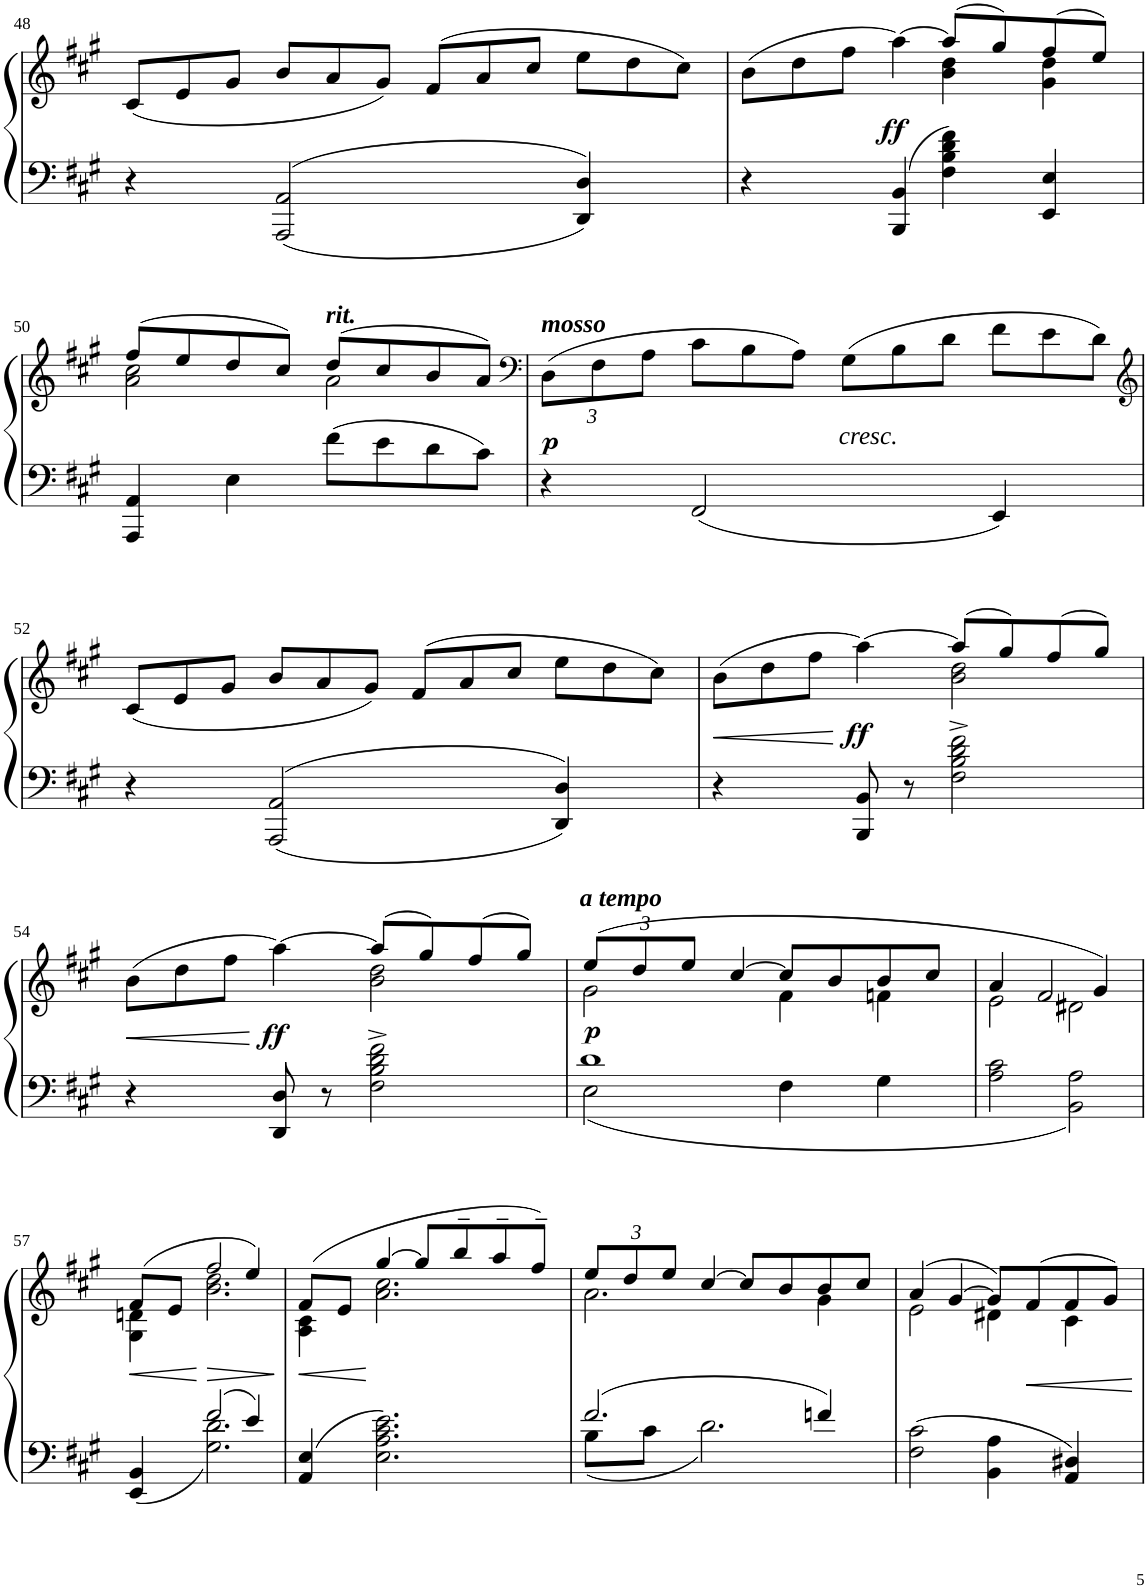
**kern	**kern	**dynam
*part1	*part1	*part1
*staff2	*staff1	*staff1/2
*I"Piano	*	*
*I'Pno	*	*
!!LO:PB:g=z
*clefF4	*clefG2	*
*k[f#c#g#]	*k[f#c#g#]	*
*M4/4	*M4/4	*
*	*Xtuplet	*
=48	=48	=48
4r	(12c#/L	.
.	12e/	.
.	12g#/J	.
2AAA/ 2AA/	12b/L	.
.	12a/	.
.	12g#/J)	.
.	(12f#/L	.
.	12a/	.
.	12cc#/J	.
4DD/ 4D/	12ee\L	.
.	12dd\	.
.	12cc#\J)	.
=49	=49	=49
*	*^	*
4r	(12b\L	2ryy	.
.	12dd\	.	.
.	12ff#\J	.	.
!	!	!	!LO:DY:b
4BBB/ 4BB/	[4aa\)	.	ff
4F#\ 4B\ 4d\ 4f#\	(8aa/L]	4b\ 4dd\	.
.	8gg#/)	.	.
4EE/ 4E/	(8ff#/	4g#\ 4dd\	.
.	8ee/J)	.	.
!!LO:LB:g=z	!!
=50	=50	=50	=50
4AAA/ 4AA/	(8ff#/L	2a\ 2cc#\	.
.	8ee/	.	.
4E\	8dd/	.	.
.	8cc#/J)	.	.
!	!LO:TX:a:Bi:t=rit.	!	!
8f#\L	(8dd/L	2a\	.
8e\	8cc#/	.	.
8d\	8b/	.	.
8c#\J	8a/J)	.	.
*	*v	*v	*
=51	=51	=51
*	*clefF4	*
*	*tuplet	*
*	*Xbrackettup	*
!	!LO:TX:a:Bi:t=mosso	!
!	!	!LO:DY:b
4r	(12D\L	p
.	12F#\	.
.	12A\J	.
*	*Xtuplet	*
2FF#/	12c#\L	.
.	12B\	.
.	12A\J)	.
!	!LO:TX:a:i:t=cresc.	!
.	(12G#\L	.
.	12B\	.
.	12d\J	.
4EE/	12f#\L	.
.	12e\	.
.	12d\J)	.
!!LO:LB:g=z
=52	=52	=52
*	*clefG2	*
4r	(12c#/L	.
.	12e/	.
.	12g#/J	.
2AAA/ 2AA/	12b/L	.
.	12a/	.
.	12g#/J)	.
.	(12f#/L	.
.	12a/	.
.	12cc#/J	.
4DD/ 4D/	12ee\L	.
.	12dd\	.
.	12cc#\J)	.
=53	=53	=53
!	!	!LO:HP:b
*	*^	*
4r	(12b\L	2ryy	<
.	12dd\	.	.
.	12ff#\J	.	.
!	!	!	!LO:DY:n=1:b
8BBB/ 8BB/	[4aa\)	.	[ ff
8r	.	.	.
2F#\^ 2B\^ 2d\^ 2f#\^	(8aa/L]	2b\ 2dd\	.
.	8gg#/)	.	.
.	(8ff#/	.	.
.	8gg#/J)	.	.
!!LO:LB:g=z	!!
=54	=54	=54	=54
!	!	!	!LO:HP:b
4r	(12b\L	2ryy	<
.	12dd\	.	.
.	12ff#\J	.	.
!	!	!	!LO:DY:n=1:b
8DD/ 8D/	[4aa\)	.	[ ff
8r	.	.	.
2F#\^ 2B\^ 2d\^ 2f#\^	(8aa/L]	2b\ 2dd\	.
.	8gg#/)	.	.
.	(8ff#/	.	.
.	8gg#/J)	.	.
=55	=55	=55	=55
*^	*	*	*
*	*	*tuplet	*	*
!	!	!LO:TX:a:Bi:t=a tempo	!	!
!	!	!	!	!LO:DY:b
1d	2E\	(12ee/L	2g#\	p
.	.	12dd/	.	.
.	.	12ee/J	.	.
.	.	[4cc#/	.	.
.	4F#\	8cc#/L]	4f#\	.
.	.	8b/	.	.
.	4G#\	8b/	4fn\	.
.	.	8cc#/J	.	.
*v	*v	*	*	*
=56	=56	=56	=56
2A\ 2c#\	4a/	2e\	.
.	2f#/	.	.
2BB\ 2A\	.	2d#X\	.
.	4g#/)	.	.
!!LO:LB:g=z	!!
=57	=57	=57	=57
*^	*	*	*
!	!	!	!	!LO:HP:b
4EE/ 4BB/	4ryy	(8f#/L	4G#\ 4dn\	<
.	.	8e/J	.	.
!	!	!	!	!LO:HP:n=1:b
2f#/	2.G#\ 2.d\	2ff#/	2.b\ 2.dd\	[ >
4e/	.	4ee/)	.	.
*v	*v	*	*	*
*	*v	*v	*
.	.	]
=58	=58	=58
!	!	!LO:HP:b
*	*^	*
4AA/ 4E/	(8f#/L	4A\ 4c#\	<
.	8e/J	.	.
2.E\ 2.A\ 2.c#\ 2.e\	[4gg#/	2.a\ 2.cc#\	[
.	8gg#/L]	.	.
.	8bb~/	.	.
.	8aa~/	.	.
.	8ff#~/J)	.	.
=59	=59	=59	=59
*^	*	*	*
2.f#/	8B\L	12ee/L	2.a\	.
.	.	12dd/	.	.
.	8c#\J	.	.	.
.	.	12ee/J	.	.
.	2.d\	[4cc#/	.	.
.	.	8cc#/L]	.	.
.	.	8b/	.	.
4fn/	.	8b/	4g#\	.
.	.	8cc#/J	.	.
*v	*v	*	*	*
=60	=60	=60	=60
2F#\ 2c#\	(4a/	2e\	.
.	[4g#/	.	.
4BB\ 4A\	8g#/L])	4d#X\	.
!	!	!	!LO:HP:b
.	(8f#/	.	<
4AA/ 4D#X/	8f#/	4c#\	.
.	8g#/J)	.	.
*	*v	*v	*
.	.	[
=	=	=
*-	*-	*-
